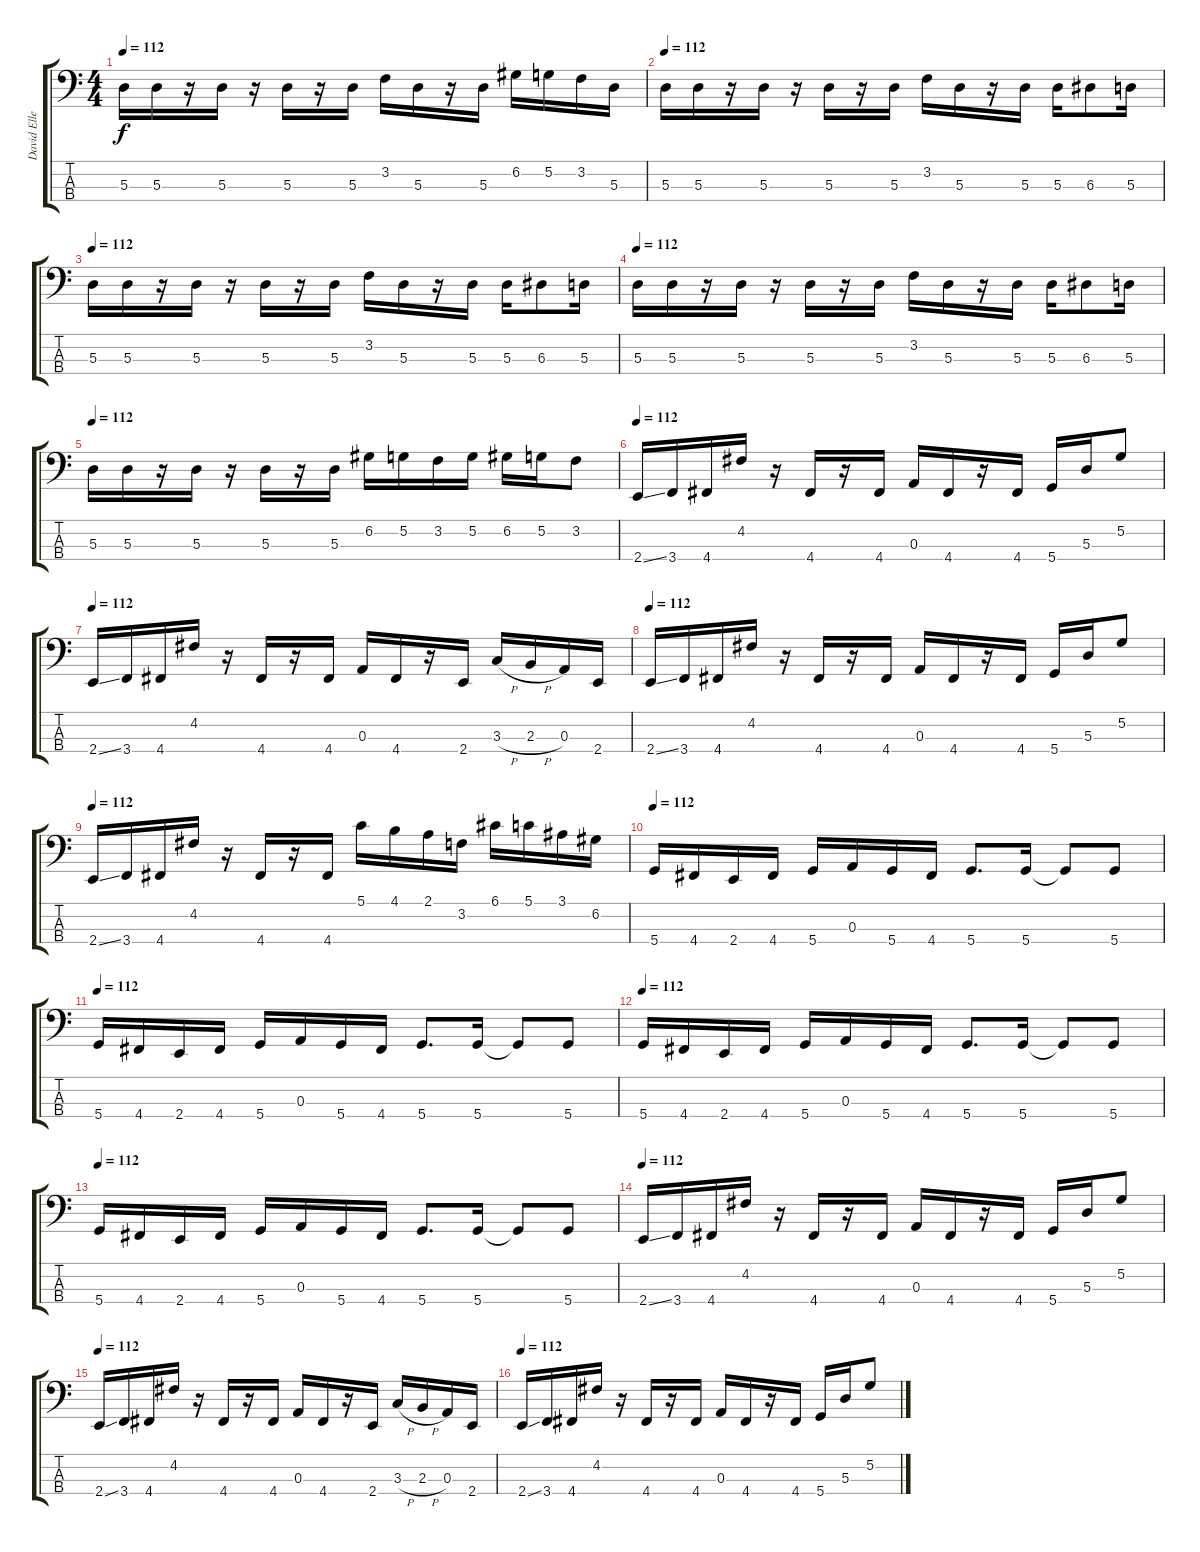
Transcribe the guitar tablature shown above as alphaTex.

\track ("David Ellefson" "David Elle") {instrument electricbasspick}
\staff {score tabs}
\tuning (G2 D2 A1 D1) {hide}
\ts (4 4)
\tempo 112
\clef f4
\ks c
5.3.16{dy f} 5.3.16 r.16 5.3.16 r.16 5.3.16 r.16 5.3.16 3.2.16 5.3.16 r.16 5.3.16 6.2.16 5.2.16 3.2.16 5.3.16 |
\tempo 112
5.3.16 5.3.16 r.16 5.3.16 r.16 5.3.16 r.16 5.3.16 3.2.16 5.3.16 r.16 5.3.16 5.3.16 6.3.8 5.3.16 |
\tempo 112
5.3.16 5.3.16 r.16 5.3.16 r.16 5.3.16 r.16 5.3.16 3.2.16 5.3.16 r.16 5.3.16 5.3.16 6.3.8 5.3.16 |
\tempo 112
5.3.16 5.3.16 r.16 5.3.16 r.16 5.3.16 r.16 5.3.16 3.2.16 5.3.16 r.16 5.3.16 5.3.16 6.3.8 5.3.16 |
\tempo 112
5.3.16 5.3.16 r.16 5.3.16 r.16 5.3.16 r.16 5.3.16 6.2.16 5.2.16 3.2.16 5.2.16 6.2.16 5.2.16 3.2.8 |
\tempo 112
2.4{ss}.16 3.4.16 4.4.16 4.2.16 r.16 4.4.16 r.16 4.4.16 0.3.16 4.4.16 r.16 4.4.16 5.4.16 5.3.16 5.2.8 |
\tempo 112
2.4{ss}.16 3.4.16 4.4.16 4.2.16 r.16 4.4.16 r.16 4.4.16 0.3.16 4.4.16 r.16 2.4.16 3.3{h}.16 2.3{h}.16 0.3.16 2.4.16 |
\tempo 112
2.4{ss}.16 3.4.16 4.4.16 4.2.16 r.16 4.4.16 r.16 4.4.16 0.3.16 4.4.16 r.16 4.4.16 5.4.16 5.3.16 5.2.8 |
\tempo 112
2.4{ss}.16 3.4.16 4.4.16 4.2.16 r.16 4.4.16 r.16 4.4.16 5.1.16 4.1.16 2.1.16 3.2.16 6.1.16 5.1.16 3.1.16 6.2.16 |
\tempo 112
5.4.16 4.4.16 2.4.16 4.4.16 5.4.16 0.3.16 5.4.16 4.4.16 5.4.8{d} 5.4.16 5.4{t}.8 5.4.8 |
\tempo 112
5.4.16 4.4.16 2.4.16 4.4.16 5.4.16 0.3.16 5.4.16 4.4.16 5.4.8{d} 5.4.16 5.4{t}.8 5.4.8 |
\tempo 112
5.4.16 4.4.16 2.4.16 4.4.16 5.4.16 0.3.16 5.4.16 4.4.16 5.4.8{d} 5.4.16 5.4{t}.8 5.4.8 |
\tempo 112
5.4.16 4.4.16 2.4.16 4.4.16 5.4.16 0.3.16 5.4.16 4.4.16 5.4.8{d} 5.4.16 5.4{t}.8 5.4.8 |
\tempo 112
2.4{ss}.16 3.4.16 4.4.16 4.2.16 r.16 4.4.16 r.16 4.4.16 0.3.16 4.4.16 r.16 4.4.16 5.4.16 5.3.16 5.2.8 |
\tempo 112
2.4{ss}.16 3.4.16 4.4.16 4.2.16 r.16 4.4.16 r.16 4.4.16 0.3.16 4.4.16 r.16 2.4.16 3.3{h}.16 2.3{h}.16 0.3.16 2.4.16 |
\tempo 112
2.4{ss}.16 3.4.16 4.4.16 4.2.16 r.16 4.4.16 r.16 4.4.16 0.3.16 4.4.16 r.16 4.4.16 5.4.16 5.3.16 5.2.8
